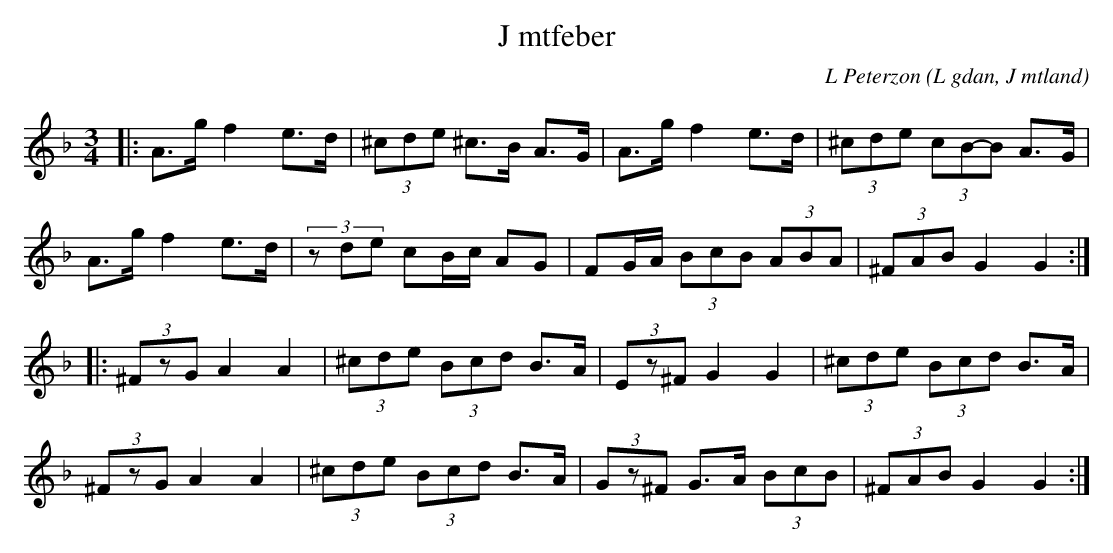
X:1
T:J mtfeber
C:L Peterzon
O:L gdan, J mtland
M:3/4
L:1/8
K:Dm
|: A>g f2 e>d|(3^cde ^c>B A>G|A>g f2 e>d|(3^cde (3cB-B A>G|
A>g f2 e>d|(3zde cB/c/ AG|FG/A/ (3BcB (3ABA|(3^FAB G2 G2:|
|:(3^FzG A2 A2|(3^cde (3Bcd B>A|(3Ez^F G2 G2|(3^cde (3Bcd B>A|
(3^FzG A2 A2|(3^cde (3Bcd B>A| (3Gz^F G>A (3BcB|(3^FAB G2 G2:|
